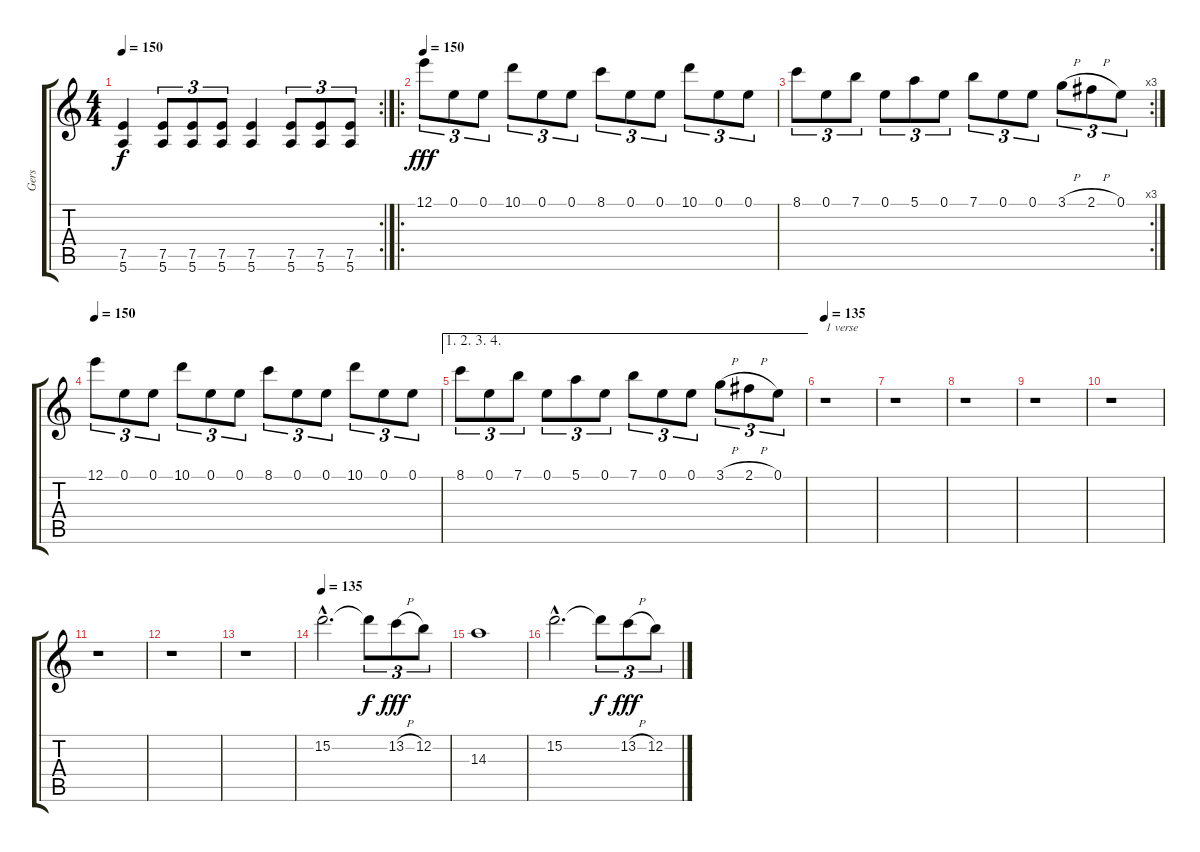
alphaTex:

\track ("Gers" "Gers") {instrument distortionguitar}
\staff {score tabs}
\tuning (E4 B3 G3 D3 A2 E2) {hide}
\rc 2
\ts (4 4)
\tempo 150
\clef g2
\ks c
(7.5 5.6).4{dy f} (7.5 5.6).8{tu (3 2)} (7.5 5.6).8{tu (3 2)} (7.5 5.6).8{tu (3 2)} (7.5 5.6).4 (7.5 5.6).8{tu (3 2)} (7.5 5.6).8{tu (3 2)} (7.5 5.6).8{tu (3 2)} |
\ro
\tempo 150
12.1.8{tu (3 2) dy fff} 0.1.8{tu (3 2)} 0.1.8{tu (3 2)} 10.1.8{tu (3 2)} 0.1.8{tu (3 2)} 0.1.8{tu (3 2)} 8.1.8{tu (3 2)} 0.1.8{tu (3 2)} 0.1.8{tu (3 2)} 10.1.8{tu (3 2)} 0.1.8{tu (3 2)} 0.1.8{tu (3 2)} |
\rc 3
8.1.8{tu (3 2)} 0.1.8{tu (3 2)} 7.1.8{tu (3 2)} 0.1.8{tu (3 2)} 5.1.8{tu (3 2)} 0.1.8{tu (3 2)} 7.1.8{tu (3 2)} 0.1.8{tu (3 2)} 0.1.8{tu (3 2)} 3.1{h}.8{tu (3 2)} 2.1{h}.8{tu (3 2)} 0.1.8{tu (3 2)} |
\tempo 150
12.1.8{tu (3 2)} 0.1.8{tu (3 2)} 0.1.8{tu (3 2)} 10.1.8{tu (3 2)} 0.1.8{tu (3 2)} 0.1.8{tu (3 2)} 8.1.8{tu (3 2)} 0.1.8{tu (3 2)} 0.1.8{tu (3 2)} 10.1.8{tu (3 2)} 0.1.8{tu (3 2)} 0.1.8{tu (3 2)} |
\ae (1 2 3 4)
8.1.8{tu (3 2)} 0.1.8{tu (3 2)} 7.1.8{tu (3 2)} 0.1.8{tu (3 2)} 5.1.8{tu (3 2)} 0.1.8{tu (3 2)} 7.1.8{tu (3 2)} 0.1.8{tu (3 2)} 0.1.8{tu (3 2)} 3.1{h}.8{tu (3 2)} 2.1{h}.8{tu (3 2)} 0.1.8{tu (3 2)} |
\tempo 135
r.1{txt "1 verse"} |
r.1 |
r.1 |
r.1 |
r.1 |
r.1 |
r.1 |
r.1 |
\tempo 135
15.2{hac}.2{d instrument electricguitarjazz} 15.2{t}.8{tu (3 2) dy f} 13.2{h}.8{tu (3 2) dy fff} 12.2.8{tu (3 2)} |
14.3.1 |
15.2{hac}.2{d} 15.2{t}.8{tu (3 2) dy f} 13.2{h}.8{tu (3 2) dy fff} 12.2.8{tu (3 2)}
